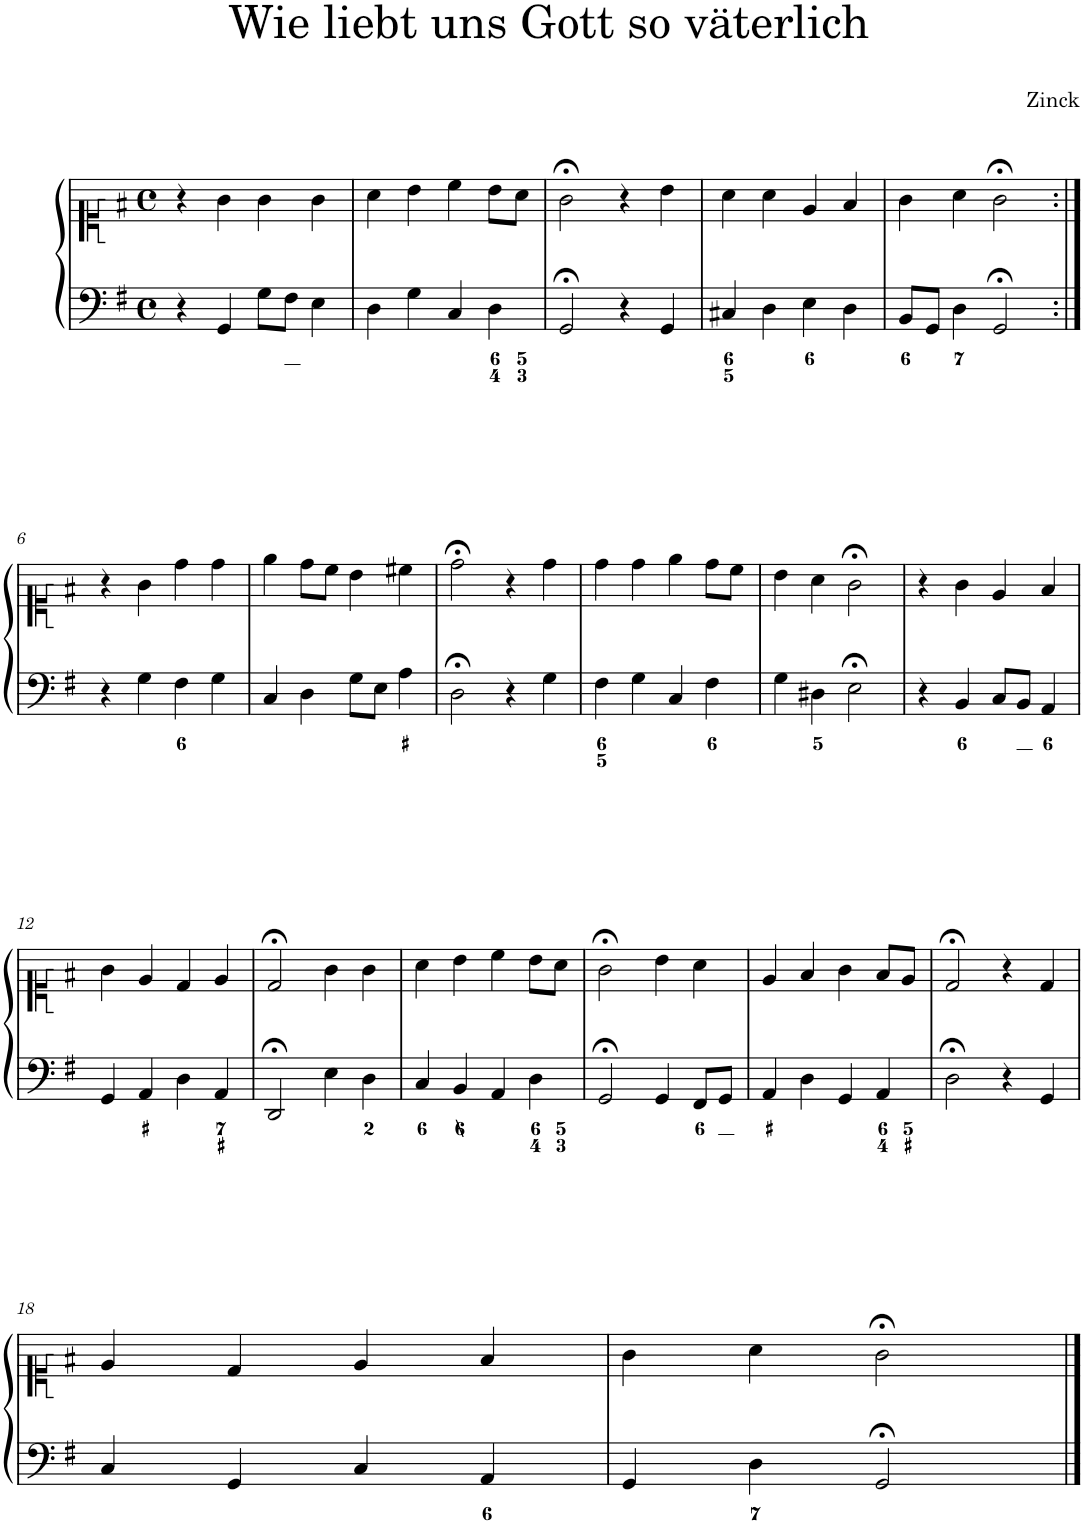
**kern	**kern
*part1	*part1
*staff2	*staff1
*I"Piano	*
*I'Pno.	*
*clefF4	*clefC1
*k[f#]	*k[f#]
*M4/4	*M4/4
*met(c)	*met(c)
=1	=1
4r	4r
4GG/	4g\
8G\L	4g\
8F#\J	.
4E\	4g\
=2	=2
4D\	4a\
4G\	4b\
4C/	4cc\
4D\	8b\L
.	8a\J
=3	=3
2GG;</	2g;<\
4r	4r
4GG/	4b\
=4	=4
4C#X/	4a\
4D\	4a\
4E\	4e/
4D\	4f#/
=5	=5
8BB/L	4g\
8GG/J	.
4D\	4a\
2GG;</	2g;<\
!!LO:LB:g=z
=6:|!	=6:|!
4r	4r
4G\	4g\
4F#\	4dd\
4G\	4dd\
=7	=7
4C/	4ee\
4D\	8dd\L
.	8cc\J
8G\L	4b\
8E\J	.
4A\	4cc#X\
=8	=8
2D;<\	2dd;<\
4r	4r
4G\	4dd\
=9	=9
4F#\	4dd\
4G\	4dd\
4C/	4ee\
4F#\	8dd\L
.	8cc\J
=10	=10
4G\	4b\
4D#X\	4a\
2E;<\	2g;<\
=11	=11
4r	4r
4BB/	4g\
8C/L	4e/
8BB/J	.
4AA/	4f#/
!!LO:LB:g=z
=12	=12
4GG/	4g\
4AA/	4e/
4D\	4d/
4AA/	4e/
=13	=13
2DD;</	2d;</
4E\	4g\
4D\	4g\
=14	=14
4C/	4a\
4BB/	4b\
4AA/	4cc\
4D\	8b\L
.	8a\J
=15	=15
2GG;</	2g;<\
4GG/	4b\
8FF#/L	4a\
8GG/J	.
=16	=16
4AA/	4e/
4D\	4f#/
4GG/	4g\
4AA/	8f#/L
.	8e/J
=17	=17
2D;<\	2d;</
4r	4r
4GG/	4d/
!!LO:LB:g=z
=18	=18
4C/	4e/
4GG/	4d/
4C/	4e/
4AA/	4f#/
=19	=19
4GG/	4g\
4D\	4a\
2GG;</	2g;<\
==	==
*-	*-
